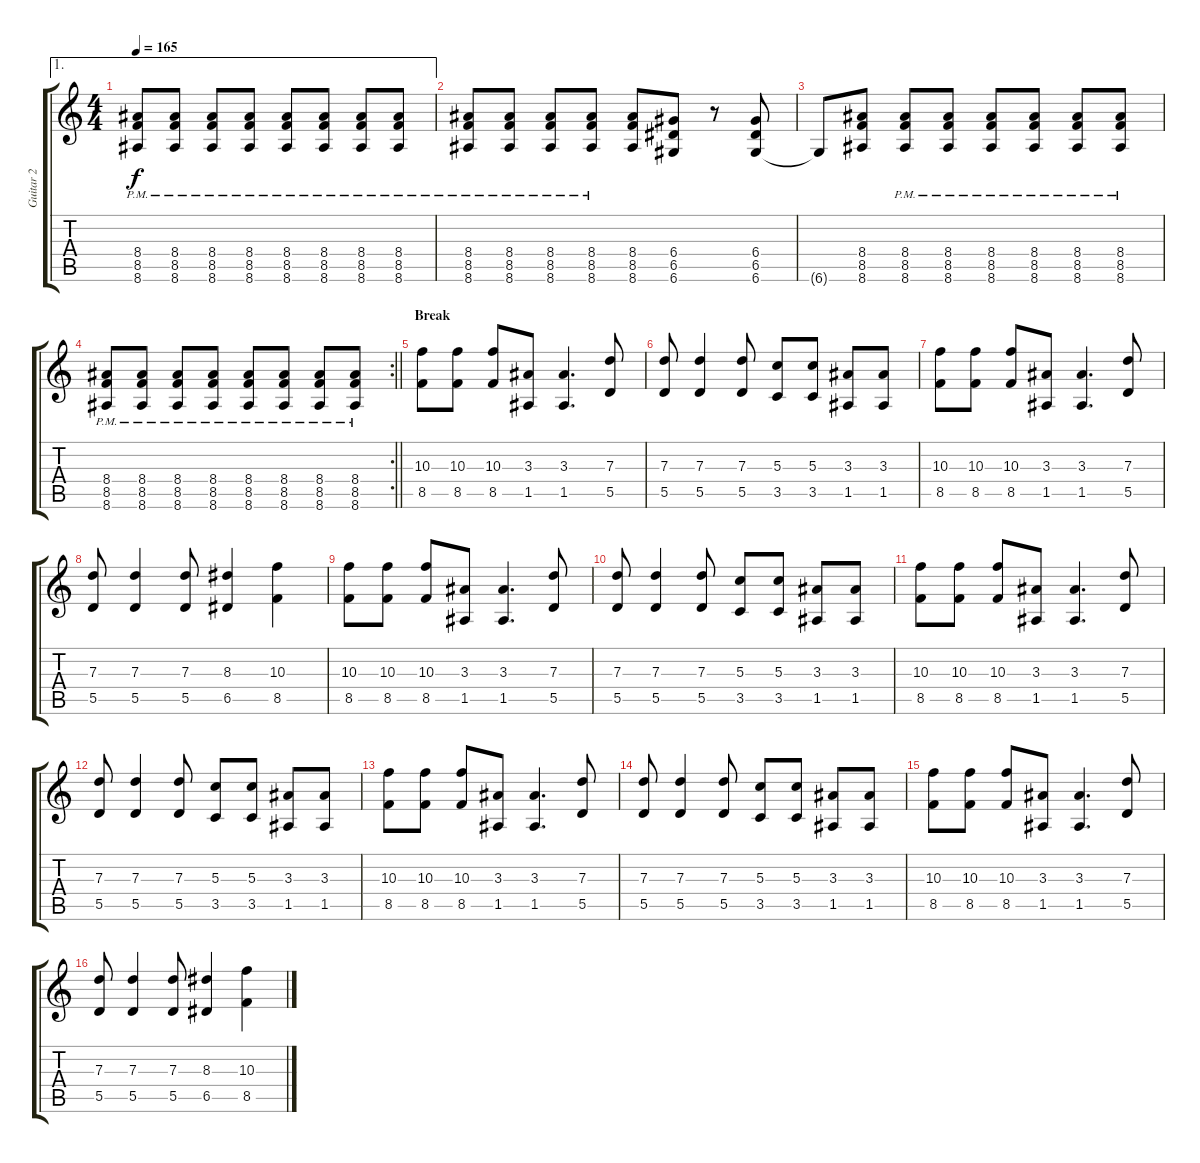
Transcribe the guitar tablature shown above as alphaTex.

\track ("Guitar 2" "Guitar 2") {instrument overdrivenguitar}
\staff {score tabs}
\tuning (E4 B3 G3 D3 A2 D2) {hide}
\ae 1
\ts (4 4)
\tempo 165
\clef g2
\ks c
(8.4{pm} 8.5{pm} 8.6{pm}).8{dy f} (8.4{pm} 8.5{pm} 8.6{pm}).8 (8.4{pm} 8.5{pm} 8.6{pm}).8 (8.4{pm} 8.5{pm} 8.6{pm}).8 (8.4{pm} 8.5{pm} 8.6{pm}).8 (8.4{pm} 8.5{pm} 8.6{pm}).8 (8.4{pm} 8.5{pm} 8.6{pm}).8 (8.4{pm} 8.5{pm} 8.6{pm}).8 |
(8.4{pm} 8.5{pm} 8.6{pm}).8 (8.4{pm} 8.5{pm} 8.6{pm}).8 (8.4{pm} 8.5{pm} 8.6{pm}).8 (8.4{pm} 8.5{pm} 8.6{pm}).8 (8.4 8.5 8.6).8 (6.4 6.5 6.6).8 r.8 (6.4 6.5 6.6).8 |
6.6{t}.8 (8.4 8.5 8.6).8 (8.4{pm} 8.5{pm} 8.6{pm}).8 (8.4{pm} 8.5{pm} 8.6{pm}).8 (8.4{pm} 8.5{pm} 8.6{pm}).8 (8.4{pm} 8.5{pm} 8.6{pm}).8 (8.4{pm} 8.5{pm} 8.6{pm}).8 (8.4{pm} 8.5{pm} 8.6{pm}).8 |
\rc 2
\barLineRight lightlight
(8.4{pm} 8.5{pm} 8.6{pm}).8 (8.4{pm} 8.5{pm} 8.6{pm}).8 (8.4{pm} 8.5{pm} 8.6{pm}).8 (8.4{pm} 8.5{pm} 8.6{pm}).8 (8.4{pm} 8.5{pm} 8.6{pm}).8 (8.4{pm} 8.5{pm} 8.6{pm}).8 (8.4{pm} 8.5{pm} 8.6{pm}).8 (8.4{pm} 8.5{pm} 8.6{pm}).8 |
\section ("" "Break")
(10.3 8.5).8 (10.3 8.5).8 (10.3 8.5).8 (3.3 1.5).8 (3.3 1.5).4{d} (7.3 5.5).8 |
(7.3 5.5).8 (7.3 5.5).4 (7.3 5.5).8 (5.3 3.5).8 (5.3 3.5).8 (3.3 1.5).8 (3.3 1.5).8 |
(10.3 8.5).8 (10.3 8.5).8 (10.3 8.5).8 (3.3 1.5).8 (3.3 1.5).4{d} (7.3 5.5).8 |
(7.3 5.5).8 (7.3 5.5).4 (7.3 5.5).8 (8.3 6.5).4 (10.3 8.5).4 |
(10.3 8.5).8 (10.3 8.5).8 (10.3 8.5).8 (3.3 1.5).8 (3.3 1.5).4{d} (7.3 5.5).8 |
(7.3 5.5).8 (7.3 5.5).4 (7.3 5.5).8 (5.3 3.5).8 (5.3 3.5).8 (3.3 1.5).8 (3.3 1.5).8 |
(10.3 8.5).8 (10.3 8.5).8 (10.3 8.5).8 (3.3 1.5).8 (3.3 1.5).4{d} (7.3 5.5).8 |
(7.3 5.5).8 (7.3 5.5).4 (7.3 5.5).8 (5.3 3.5).8 (5.3 3.5).8 (3.3 1.5).8 (3.3 1.5).8 |
(10.3 8.5).8 (10.3 8.5).8 (10.3 8.5).8 (3.3 1.5).8 (3.3 1.5).4{d} (7.3 5.5).8 |
(7.3 5.5).8 (7.3 5.5).4 (7.3 5.5).8 (5.3 3.5).8 (5.3 3.5).8 (3.3 1.5).8 (3.3 1.5).8 |
(10.3 8.5).8 (10.3 8.5).8 (10.3 8.5).8 (3.3 1.5).8 (3.3 1.5).4{d} (7.3 5.5).8 |
(7.3 5.5).8 (7.3 5.5).4 (7.3 5.5).8 (8.3 6.5).4 (10.3 8.5).4
